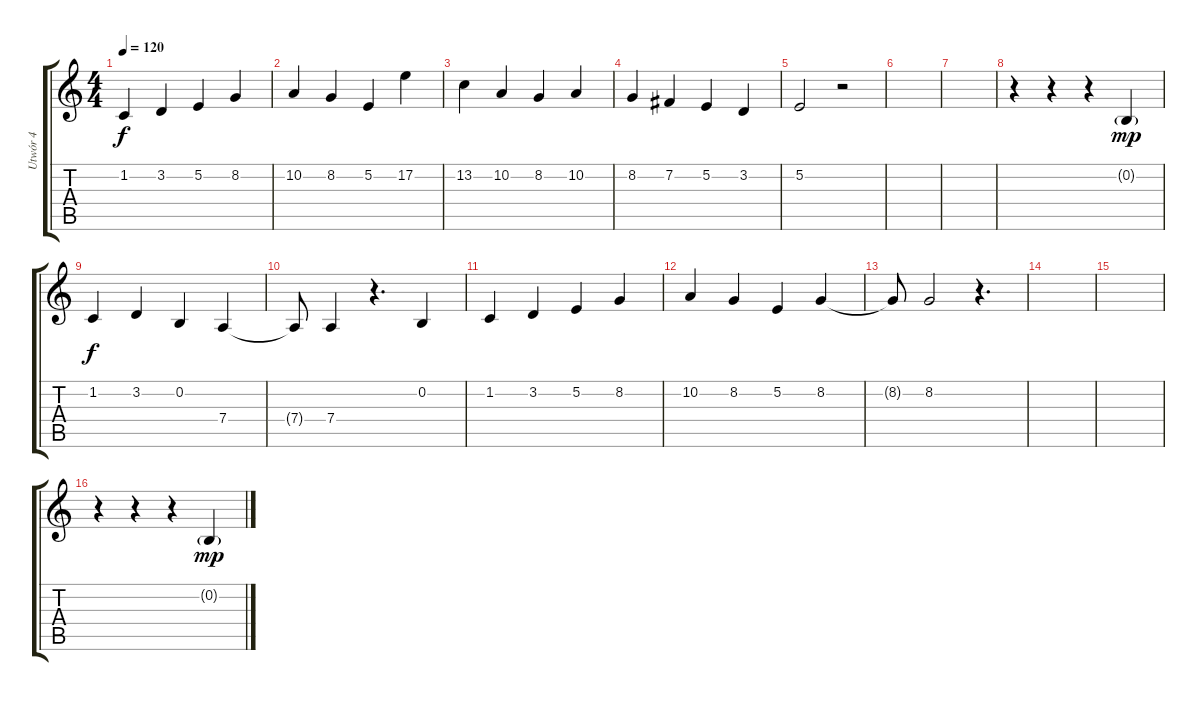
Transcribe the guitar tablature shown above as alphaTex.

\track ("Utwór 4" "Utwór 4") {instrument ocarina}
\staff {score tabs}
\tuning (E4 B3 G3 D3 A2 E2) {hide}
\ts (4 4)
\tempo 120
\clef g2
\ks c
1.2.4{dy f} 3.2.4 5.2.4 8.2.4 |
10.2.4 8.2.4 5.2.4 17.2.4 |
13.2.4 10.2.4 8.2.4 10.2.4 |
8.2.4 7.2.4 5.2.4 3.2.4 |
5.2.2 r.2 |
|
|
r.4 r.4 r.4 0.2{g}.4{dy mp} |
1.2.4{dy f} 3.2.4 0.2.4 7.4.4 |
7.4{t}.8 7.4.4 r.4{d} 0.2.4 |
1.2.4 3.2.4 5.2.4 8.2.4 |
10.2.4 8.2.4 5.2.4 8.2.4 |
8.2{t}.8 8.2.2 r.4{d} |
|
|
r.4 r.4 r.4 0.2{g}.4{dy mp}
